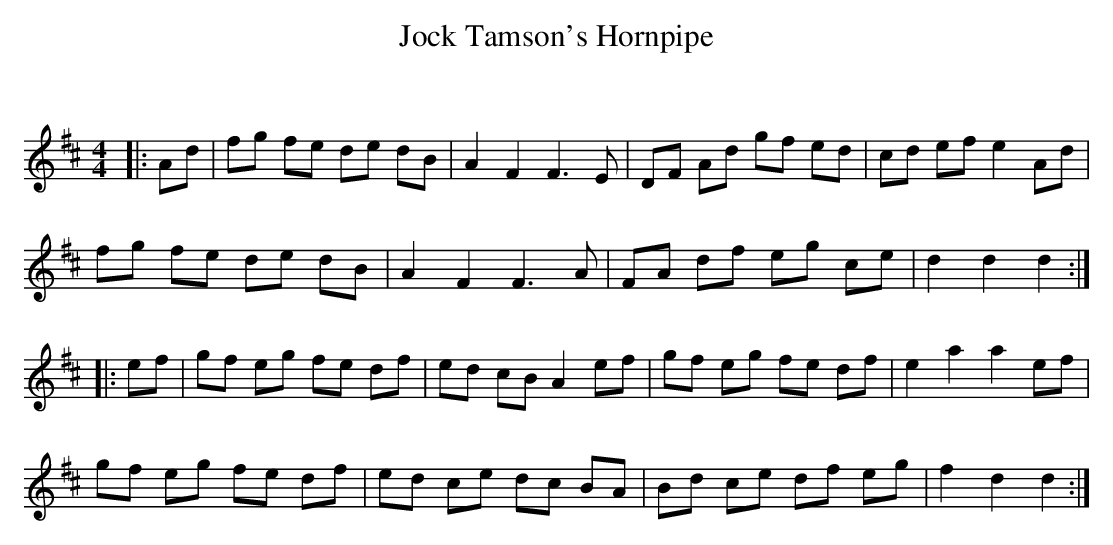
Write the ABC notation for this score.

X:1
T: Jock Tamson's Hornpipe
C:
Q: 232
K:D
M:4/4
L:1/8
|:Ad|fg fe de dB|A2 F2 F3E|DF Ad gf ed|cd ef e2 Ad|
fg fe de dB|A2 F2 F3A|FA df eg ce|d2 d2 d2:|
|:ef|gf eg fe df|ed cB A2 ef|gf eg fe df|e2 a2 a2 ef|
gf eg fe df|ed ce dc BA|Bd ce df eg|f2 d2 d2:|
